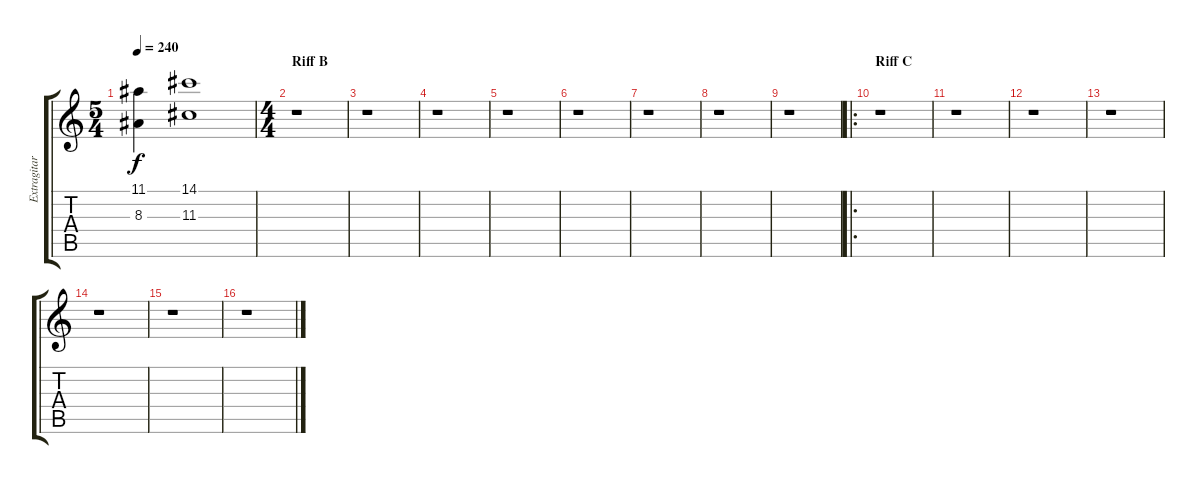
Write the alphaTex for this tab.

\track ("Extragitarr" "Extragitar") {instrument distortionguitar}
\staff {score tabs}
\tuning (B3 Gb3 D3 A2 E2 B1) {hide}
\ts (5 4)
\tempo 240
\clef g2
\ks c
(11.1{t} 8.3{t}).4{dy f} (14.1 11.3).1 |
\ts (4 4)
\section ("" "Riff B")
r.1 |
r.1 |
r.1 |
r.1 |
r.1 |
r.1 |
r.1 |
r.1 |
\ro
\section ("" "Riff C")
r.1 |
r.1 |
r.1 |
r.1 |
r.1 |
r.1 |
r.1
